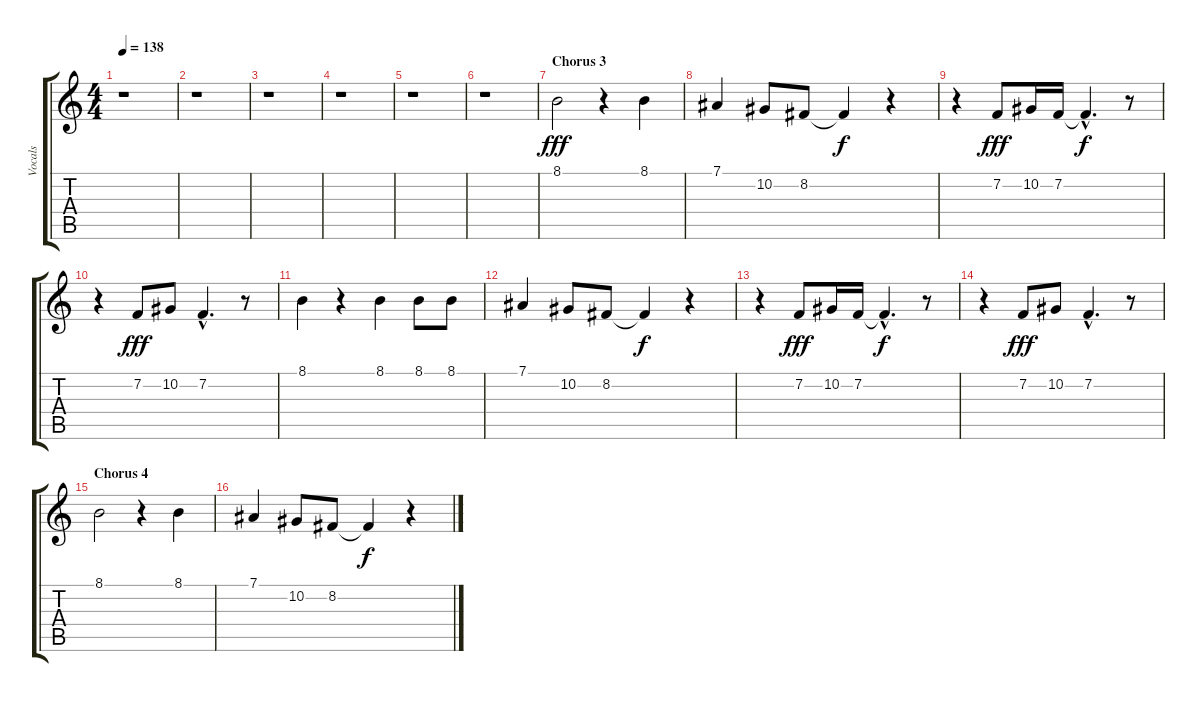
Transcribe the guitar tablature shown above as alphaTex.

\track ("Vocals" "Vocals") {instrument altosax}
\staff {score tabs}
\tuning (Eb4 Bb3 Gb3 Db3 Ab2 Eb2) {hide}
\ts (4 4)
\tempo 138
\clef g2
\ks c
r.1{dy f} |
r.1 |
r.1 |
r.1 |
r.1 |
r.1 |
\section ("" "Chorus 3")
8.1.2{dy fff} r.4 8.1.4 |
7.1.4 10.2.8 8.2.8 8.2{t}.4{dy f} r.4 |
r.4 7.2.8{dy fff} 10.2.16 7.2.16 7.2{hac t}.4{d dy f} r.8 |
r.4 7.2.8{dy fff} 10.2.8 7.2{hac}.4{d} r.8 |
8.1.4 r.4 8.1.4 8.1.8 8.1.8 |
7.1.4 10.2.8 8.2.8 8.2{t}.4{dy f} r.4 |
r.4 7.2.8{dy fff} 10.2.16 7.2.16 7.2{hac t}.4{d dy f} r.8 |
r.4 7.2.8{dy fff} 10.2.8 7.2{hac}.4{d} r.8 |
\section ("" "Chorus 4")
8.1.2 r.4 8.1.4 |
7.1.4 10.2.8 8.2.8 8.2{t}.4{dy f} r.4
